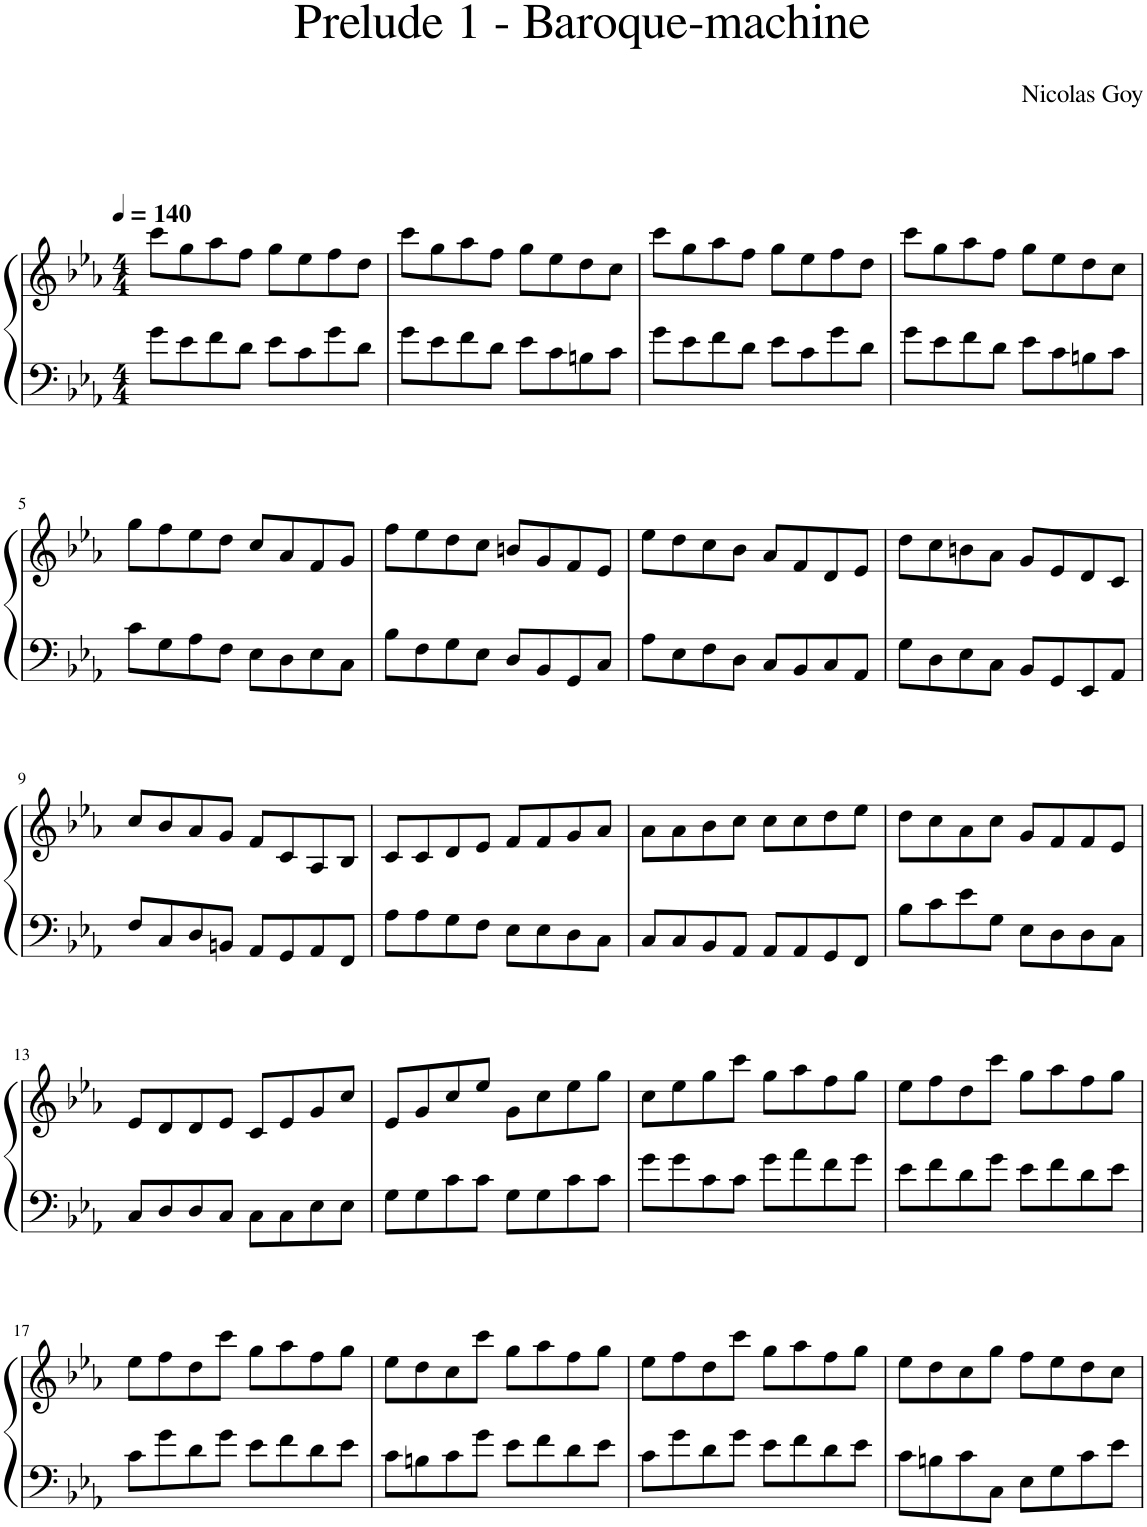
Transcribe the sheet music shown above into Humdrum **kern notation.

**kern	**kern
*part1	*part1
*staff2	*staff1
*I"Piano	*
*I'Pno.	*
*clefF4	*clefG2
*k[b-e-a-]	*k[b-e-a-]
*M4/4	*M4/4
*MM140	*MM140
=1	=1
8g\L	8ccc\L
8e-\	8gg\
8f\	8aa-\
8d\J	8ff\J
8e-\L	8gg\L
8c\	8ee-\
8g\	8ff\
8d\J	8dd\J
=2	=2
8g\L	8ccc\L
8e-\	8gg\
8f\	8aa-\
8d\J	8ff\J
8e-\L	8gg\L
8c\	8ee-\
8Bn\	8dd\
8c\J	8cc\J
=3	=3
8g\L	8ccc\L
8e-\	8gg\
8f\	8aa-\
8d\J	8ff\J
8e-\L	8gg\L
8c\	8ee-\
8g\	8ff\
8d\J	8dd\J
=4	=4
8g\L	8ccc\L
8e-\	8gg\
8f\	8aa-\
8d\J	8ff\J
8e-\L	8gg\L
8c\	8ee-\
8Bn\	8dd\
8c\J	8cc\J
!!LO:LB:g=z
=5	=5
8c\L	8gg\L
8G\	8ff\
8A-\	8ee-\
8F\J	8dd\J
8E-\L	8cc/L
8D\	8a-/
8E-\	8f/
8C\J	8g/J
=6	=6
8B-\L	8ff\L
8F\	8ee-\
8G\	8dd\
8E-\J	8cc\J
8D/L	8bn/L
8BB-/	8g/
8GG/	8f/
8C/J	8e-/J
=7	=7
8A-\L	8ee-\L
8E-\	8dd\
8F\	8cc\
8D\J	8b-\J
8C/L	8a-/L
8BB-/	8f/
8C/	8d/
8AA-/J	8e-/J
=8	=8
8G\L	8dd\L
8D\	8cc\
8E-\	8bn\
8C\J	8a-\J
8BB-/L	8g/L
8GG/	8e-/
8EE-/	8d/
8AA-/J	8c/J
!!LO:LB:g=z
=9	=9
8F/L	8cc/L
8C/	8b-/
8D/	8a-/
8BBn/J	8g/J
8AA-/L	8f/L
8GG/	8c/
8AA-/	8A-/
8FF/J	8B-/J
=10	=10
8A-\L	8c/L
8A-\	8c/
8G\	8d/
8F\J	8e-/J
8E-\L	8f/L
8E-\	8f/
8D\	8g/
8C\J	8a-/J
=11	=11
8C/L	8a-\L
8C/	8a-\
8BB-/	8b-\
8AA-/J	8cc\J
8AA-/L	8cc\L
8AA-/	8cc\
8GG/	8dd\
8FF/J	8ee-\J
=12	=12
8B-\L	8dd\L
8c\	8cc\
8e-\	8a-\
8G\J	8cc\J
8E-\L	8g/L
8D\	8f/
8D\	8f/
8C\J	8e-/J
!!LO:LB:g=z
=13	=13
8C/L	8e-/L
8D/	8d/
8D/	8d/
8C/J	8e-/J
8C\L	8c/L
8C\	8e-/
8E-\	8g/
8E-\J	8cc/J
=14	=14
8G\L	8e-/L
8G\	8g/
8c\	8cc/
8c\J	8ee-/J
8G\L	8g\L
8G\	8cc\
8c\	8ee-\
8c\J	8gg\J
=15	=15
8g\L	8cc\L
8g\	8ee-\
8c\	8gg\
8c\J	8ccc\J
8g\L	8gg\L
8a-\	8aa-\
8f\	8ff\
8g\J	8gg\J
=16	=16
8e-\L	8ee-\L
8f\	8ff\
8d\	8dd\
8g\J	8ccc\J
8e-\L	8gg\L
8f\	8aa-\
8d\	8ff\
8e-\J	8gg\J
!!LO:LB:g=z
=17	=17
8c\L	8ee-\L
8g\	8ff\
8d\	8dd\
8g\J	8ccc\J
8e-\L	8gg\L
8f\	8aa-\
8d\	8ff\
8e-\J	8gg\J
=18	=18
8c\L	8ee-\L
8Bn\	8dd\
8c\	8cc\
8g\J	8ccc\J
8e-\L	8gg\L
8f\	8aa-\
8d\	8ff\
8e-\J	8gg\J
=19	=19
8c\L	8ee-\L
8g\	8ff\
8d\	8dd\
8g\J	8ccc\J
8e-\L	8gg\L
8f\	8aa-\
8d\	8ff\
8e-\J	8gg\J
=20	=20
8c\L	8ee-\L
8Bn\	8dd\
8c\	8cc\
8C\J	8gg\J
8E-\L	8ff\L
8G\	8ee-\
8c\	8dd\
8e-\J	8cc\J
=	=
*-	*-
